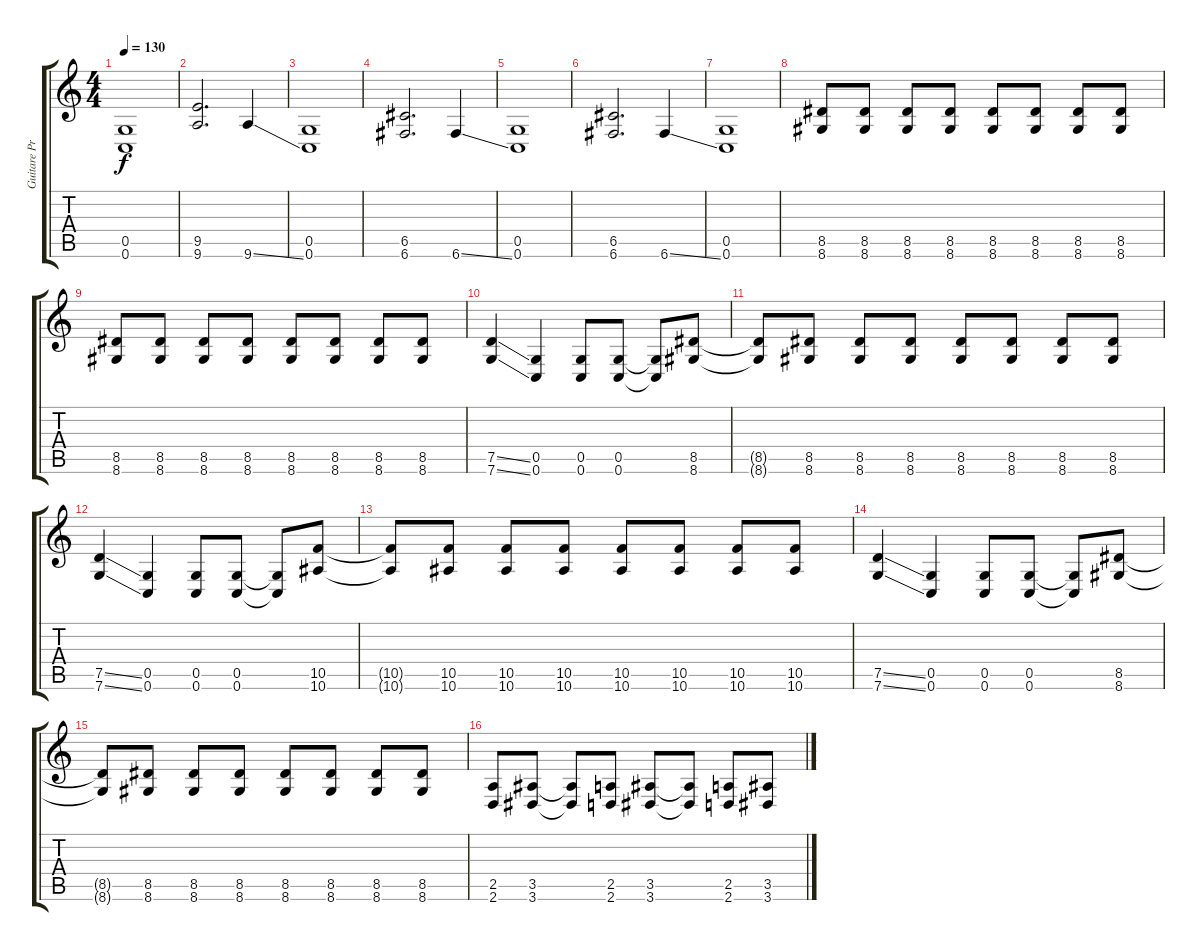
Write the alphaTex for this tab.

\track ("Guitare Principale" "Guitare Pr") {instrument distortionguitar}
\staff {score tabs}
\tuning (D4 A3 F3 C3 G2 C2) {hide}
\ts (4 4)
\tempo 130
\clef g2
\ks c
(0.5 0.6).1{dy f} |
(9.5 9.6).2{d} 9.6{ss}.4 |
(0.5 0.6).1 |
(6.5 6.6).2{d} 6.6{ss}.4 |
(0.5 0.6).1 |
(6.5 6.6).2{d} 6.6{ss}.4 |
(0.5 0.6).1 |
(8.5 8.6).8 (8.5 8.6).8 (8.5 8.6).8 (8.5 8.6).8 (8.5 8.6).8 (8.5 8.6).8 (8.5 8.6).8 (8.5 8.6).8 |
(8.5 8.6).8 (8.5 8.6).8 (8.5 8.6).8 (8.5 8.6).8 (8.5 8.6).8 (8.5 8.6).8 (8.5 8.6).8 (8.5 8.6).8 |
(7.5{ss} 7.6{ss}).4 (0.5 0.6).4 (0.5 0.6).8 (0.5 0.6).8 (0.5{t} 0.6{t}).8 (8.5 8.6).8 |
(8.5{t} 8.6{t}).8 (8.5 8.6).8 (8.5 8.6).8 (8.5 8.6).8 (8.5 8.6).8 (8.5 8.6).8 (8.5 8.6).8 (8.5 8.6).8 |
(7.5{ss} 7.6{ss}).4 (0.5 0.6).4 (0.5 0.6).8 (0.5 0.6).8 (0.5{t} 0.6{t}).8 (10.5 10.6).8 |
(10.5{t} 10.6{t}).8 (10.5 10.6).8 (10.5 10.6).8 (10.5 10.6).8 (10.5 10.6).8 (10.5 10.6).8 (10.5 10.6).8 (10.5 10.6).8 |
(7.5{ss} 7.6{ss}).4 (0.5 0.6).4 (0.5 0.6).8 (0.5 0.6).8 (0.5{t} 0.6{t}).8 (8.5 8.6).8 |
(8.5{t} 8.6{t}).8 (8.5 8.6).8 (8.5 8.6).8 (8.5 8.6).8 (8.5 8.6).8 (8.5 8.6).8 (8.5 8.6).8 (8.5 8.6).8 |
(2.5 2.6).8 (3.5 3.6).8 (3.5{t} 3.6{t}).8 (2.5 2.6).8 (3.5 3.6).8 (3.5{t} 3.6{t}).8 (2.5 2.6).8 (3.5 3.6).8
